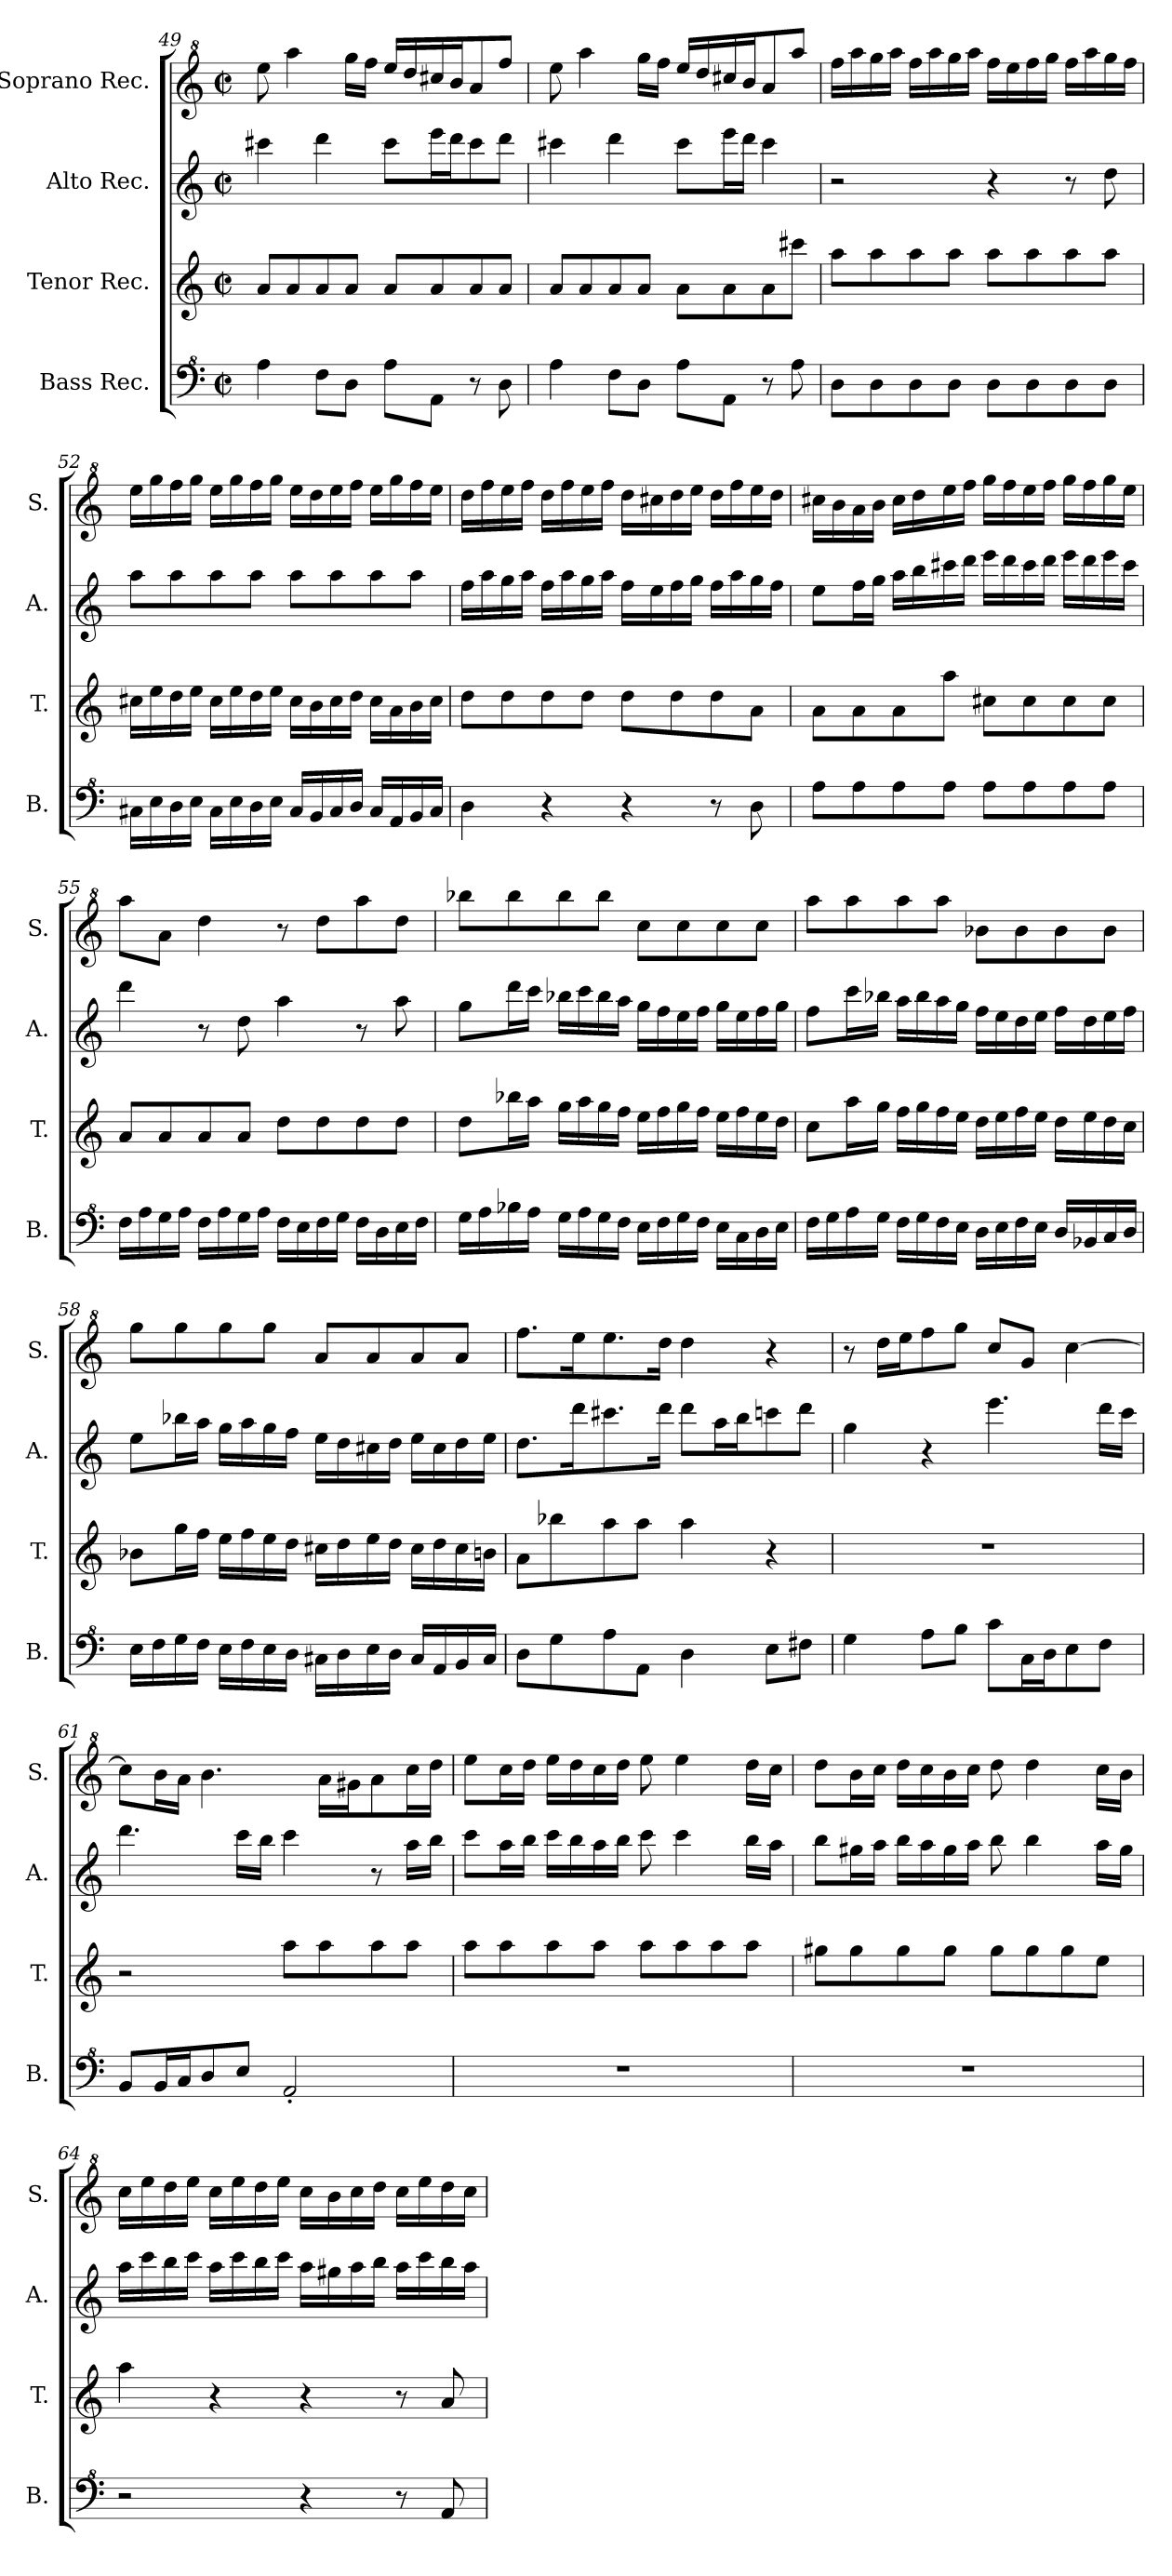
**kern	**kern	**kern	**kern
*part4	*part3	*part2	*part1
*staff4	*staff3	*staff2	*staff1
*I"Bass Rec.	*I"Tenor Rec.	*I"Alto Rec.	*I"Soprano Rec.
*I'B.	*I'T.	*I'A.	*I'S.
*clefF^4	*clefG2	*clefG2	*clefG^2
*k[]	*k[]	*k[]	*k[]
*M2/2	*M2/2	*M2/2	*M2/2
*met(c|)	*met(c|)	*met(c|)	*met(c|)
=49	=49	=49	=49
4a\	8a/L	4ccc#X\	8eee\
.	8a/	.	4aaa\
8f\L	8a/	4ddd\	.
8d\J	8a/J	.	16ggg\LL
.	.	.	16fff\JJ
8a\L	8a/L	8ccc#\L	16eee/LL
.	.	.	16ddd/
8A\J	8a/	16eee\L	16ccc#X/
.	.	16ddd\J	16bb/J
8r	8a/	8ccc#\	8aa/
8d\	8a/J	8ddd\J	8fff/J
=50	=50	=50	=50
4a\	8a/L	4ccc#X\	8eee\
.	8a/	.	4aaa\
8f\L	8a/	4ddd\	.
8d\J	8a/J	.	16ggg\LL
.	.	.	16fff\JJ
8a\L	8a\L	8ccc#\L	16eee/LL
.	.	.	16ddd/
8A\J	8a\	16eee\L	16ccc#X/
.	.	16ddd\JJ	16bb/J
8r	8a\	4ccc#\	8aa/
8a\	8ccc#X\J	.	8aaa/J
=51	=51	=51	=51
8d\L	8aa\L	2r	16fff\LL
.	.	.	16aaa\
8d\	8aa\	.	16ggg\
.	.	.	16aaa\JJ
8d\	8aa\	.	16fff\LL
.	.	.	16aaa\
8d\J	8aa\J	.	16ggg\
.	.	.	16aaa\JJ
8d\L	8aa\L	4r	16fff\LL
.	.	.	16eee\
8d\	8aa\	.	16fff\
.	.	.	16ggg\JJ
8d\	8aa\	8r	16fff\LL
.	.	.	16aaa\
8d\J	8aa\J	8dd\	16ggg\
.	.	.	16fff\JJ
=52	=52	=52	=52
16c#X\LL	16cc#X\LL	8aa\L	16eee\LL
16e\	16ee\	.	16ggg\
16d\	16dd\	8aa\	16fff\
16e\JJ	16ee\JJ	.	16ggg\JJ
16c#\LL	16cc#\LL	8aa\	16eee\LL
16e\	16ee\	.	16ggg\
16d\	16dd\	8aa\J	16fff\
16e\JJ	16ee\JJ	.	16ggg\JJ
16c#/LL	16cc#\LL	8aa\L	16eee\LL
16B/	16b\	.	16ddd\
16c#/	16cc#\	8aa\	16eee\
16d/JJ	16dd\JJ	.	16fff\JJ
16c#/LL	16cc#\LL	8aa\	16eee\LL
16A/	16a\	.	16ggg\
16B/	16b\	8aa\J	16fff\
16c#/JJ	16cc#\JJ	.	16eee\JJ
!!LO:LB:g=z
=53	=53	=53	=53
4d\	8dd\L	16ff\LL	16ddd\LL
.	.	16aa\	16fff\
.	8dd\	16gg\	16eee\
.	.	16aa\JJ	16fff\JJ
4r	8dd\	16ff\LL	16ddd\LL
.	.	16aa\	16fff\
.	8dd\J	16gg\	16eee\
.	.	16aa\JJ	16fff\JJ
4r	8dd\L	16ff\LL	16ddd\LL
.	.	16ee\	16ccc#X\
.	8dd\	16ff\	16ddd\
.	.	16gg\JJ	16eee\JJ
8r	8dd\	16ff\LL	16ddd\LL
.	.	16aa\	16fff\
8d\	8a\J	16gg\	16eee\
.	.	16ff\JJ	16ddd\JJ
=54	=54	=54	=54
8a\L	8a\L	8ee\L	16ccc#X\LL
.	.	.	16bb\
8a\	8a\	16ff\L	16aa\
.	.	16gg\JJ	16bb\JJ
8a\	8a\	16aa\LL	16ccc#\LL
.	.	16bb\	16ddd\
8a\J	8aa\J	16ccc#X\	16eee\
.	.	16ddd\JJ	16fff\JJ
8a\L	8cc#X\L	16eee\LL	16ggg\LL
.	.	16ddd\	16fff\
8a\	8cc#\	16ccc#\	16eee\
.	.	16ddd\JJ	16fff\JJ
8a\	8cc#\	16eee\LL	16ggg\LL
.	.	16ddd\	16fff\
8a\J	8cc#\J	16eee\	16ggg\
.	.	16ccc#\JJ	16eee\JJ
=55	=55	=55	=55
16f\LL	8a/L	4ddd\	8aaa\L
16a\	.	.	.
16g\	8a/	.	8aa\J
16a\JJ	.	.	.
16f\LL	8a/	8r	4ddd\
16a\	.	.	.
16g\	8a/J	8dd\	.
16a\JJ	.	.	.
16f\LL	8dd\L	4aa\	8r
16e\	.	.	.
16f\	8dd\	.	8ddd\L
16g\JJ	.	.	.
16f\LL	8dd\	8r	8aaa\
16d\	.	.	.
16e\	8dd\J	8aa\	8ddd\J
16f\JJ	.	.	.
=56	=56	=56	=56
16g\LL	8dd\L	8gg\L	8bbb-X\L
16a\	.	.	.
16b-X\	16bb-X\L	16ddd\L	8bbb-\
16a\JJ	16aa\JJ	16ccc\JJ	.
16g\LL	16gg\LL	16bb-X\LL	8bbb-\
16a\	16aa\	16ccc\	.
16g\	16gg\	16bb-\	8bbb-\J
16f\JJ	16ff\JJ	16aa\JJ	.
16e\LL	16ee\LL	16gg\LL	8ccc\L
16f\	16ff\	16ff\	.
16g\	16gg\	16ee\	8ccc\
16f\JJ	16ff\JJ	16ff\JJ	.
16e\LL	16ee\LL	16gg\LL	8ccc\
16c\	16ff\	16ee\	.
16d\	16ee\	16ff\	8ccc\J
16e\JJ	16dd\JJ	16gg\JJ	.
!!LO:LB:g=z
=57	=57	=57	=57
16f\LL	8cc\L	8ff\L	8aaa\L
16g\	.	.	.
16a\	16aa\L	16ccc\L	8aaa\
16g\JJ	16gg\JJ	16bb-X\JJ	.
16f\LL	16ff\LL	16aa\LL	8aaa\
16g\	16gg\	16bb-\	.
16f\	16ff\	16aa\	8aaa\J
16e\JJ	16ee\JJ	16gg\JJ	.
16d\LL	16dd\LL	16ff\LL	8bb-X\L
16e\	16ee\	16ee\	.
16f\	16ff\	16dd\	8bb-\
16e\JJ	16ee\JJ	16ee\JJ	.
16d/LL	16dd\LL	16ff\LL	8bb-\
16B-X/	16ee\	16dd\	.
16c/	16dd\	16ee\	8bb-\J
16d/JJ	16cc\JJ	16ff\JJ	.
=58	=58	=58	=58
16e\LL	8b-X\L	8ee\L	8ggg\L
16f\	.	.	.
16g\	16gg\L	16bb-X\L	8ggg\
16f\JJ	16ff\JJ	16aa\JJ	.
16e\LL	16ee\LL	16gg\LL	8ggg\
16f\	16ff\	16aa\	.
16e\	16ee\	16gg\	8ggg\J
16d\JJ	16dd\JJ	16ff\JJ	.
16c#X\LL	16cc#X\LL	16ee\LL	8aa/L
16d\	16dd\	16dd\	.
16e\	16ee\	16cc#X\	8aa/
16d\JJ	16dd\JJ	16dd\JJ	.
16c#/LL	16cc#\LL	16ee\LL	8aa/
16A/	16dd\	16cc#\	.
16B/	16cc#\	16dd\	8aa/J
16c#/JJ	16bn\JJ	16ee\JJ	.
=59	=59	=59	=59
8d\L	8a\L	8.dd\L	8.fff\L
8g\	8bb-X\	.	.
.	.	16ddd\K	16eee\K
8a\	8aa\	8.ccc#X\	8.eee\
8A\J	8aa\J	.	.
.	.	16ddd\Jk	16ddd\Jk
4d\	4aa\	8ddd\L	4ddd\
.	.	16aa\L	.
.	.	16bb\J	.
8e\L	4r	8cccn\	4r
8f#X\J	.	8ddd\J	.
=60	=60	=60	=60
4g\	1r	4gg\	8r
.	.	.	16ddd\LL
.	.	.	16eee\J
8a\L	.	4r	8fff\
8b\J	.	.	8ggg\J
8cc\L	.	4.eee\	8ccc/L
16c\L	.	.	8gg/J
16d\J	.	.	.
8e\	.	.	[4ccc\
8f\J	.	16ddd\LL	.
.	.	16ccc\JJ	.
=61	=61	=61	=61
8B/L	2r	4.ddd\	8ccc\L]
16B/L	.	.	16bb\L
16c/J	.	.	16aa\JJ
8d/	.	.	4.bb\
8e/J	.	16ccc\LL	.
.	.	16bb\JJ	.
2A'/	8aa\L	4ccc\	.
.	8aa\	.	16aa\LL
.	.	.	16gg#X\J
.	8aa\	8r	8aa\
.	8aa\J	16aa\LL	16ccc\L
.	.	16bb\JJ	16ddd\JJ
!!LO:LB:g=z
=62	=62	=62	=62
1r	8aa\L	8ccc\L	8eee\L
.	8aa\	16aa\L	16ccc\L
.	.	16bb\JJ	16ddd\JJ
.	8aa\	16ccc\LL	16eee\LL
.	.	16bb\	16ddd\
.	8aa\J	16aa\	16ccc\
.	.	16bb\JJ	16ddd\JJ
.	8aa\L	8ccc\	8eee\
.	8aa\	4ccc\	4eee\
.	8aa\	.	.
.	8aa\J	16bb\LL	16ddd\LL
.	.	16aa\JJ	16ccc\JJ
=63	=63	=63	=63
1r	8gg#X\L	8bb\L	8ddd\L
.	8gg#\	16gg#X\L	16bb\L
.	.	16aa\JJ	16ccc\JJ
.	8gg#\	16bb\LL	16ddd\LL
.	.	16aa\	16ccc\
.	8gg#\J	16gg#\	16bb\
.	.	16aa\JJ	16ccc\JJ
.	8gg#\L	8bb\	8ddd\
.	8gg#\	4bb\	4ddd\
.	8gg#\	.	.
.	8ee\J	16aa\LL	16ccc\LL
.	.	16gg#\JJ	16bb\JJ
=64	=64	=64	=64
2r	4aa\	16aa\LL	16ccc\LL
.	.	16ccc\	16eee\
.	.	16bb\	16ddd\
.	.	16ccc\JJ	16eee\JJ
.	4r	16aa\LL	16ccc\LL
.	.	16ccc\	16eee\
.	.	16bb\	16ddd\
.	.	16ccc\JJ	16eee\JJ
4r	4r	16aa\LL	16ccc\LL
.	.	16gg#X\	16bb\
.	.	16aa\	16ccc\
.	.	16bb\JJ	16ddd\JJ
8r	8r	16aa\LL	16ccc\LL
.	.	16ccc\	16eee\
8A/	8a/	16bb\	16ddd\
.	.	16aa\JJ	16ccc\JJ
=	=	=	=
*-	*-	*-	*-
